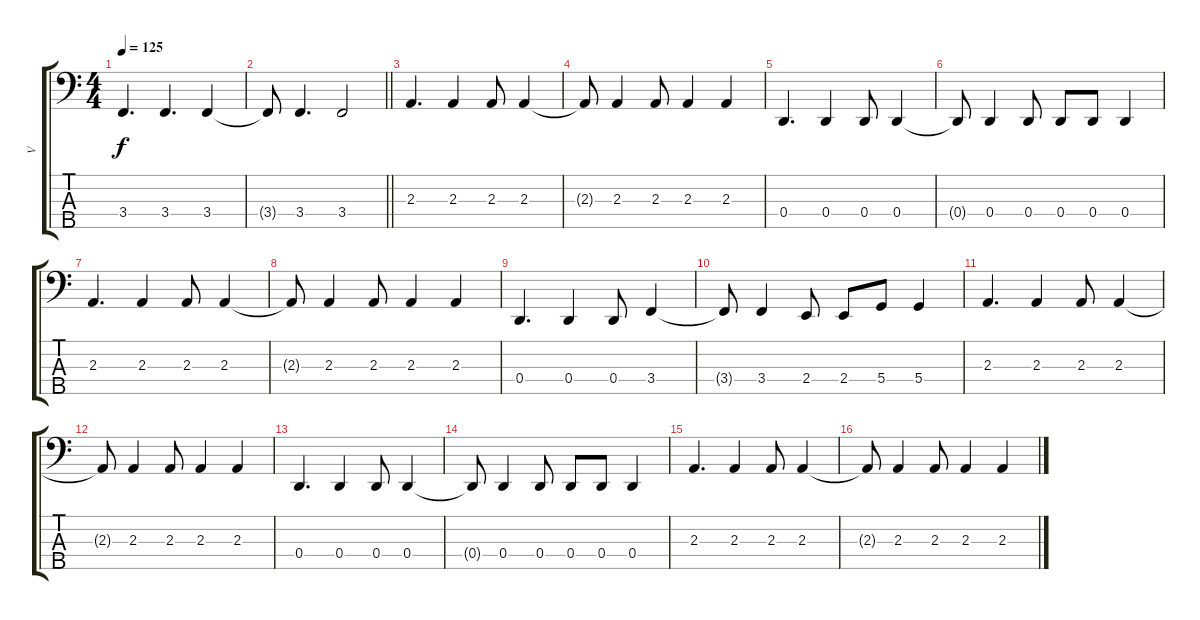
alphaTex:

\track ("V" "V") {instrument electricbassfinger}
\staff {score tabs}
\tuning (F2 C2 G1 D1 A0) {hide}
\ts (4 4)
\tempo 125
\clef f4
\ks c
3.4.4{d dy f} 3.4.4{d} 3.4.4 |
\barLineRight lightlight
3.4{t}.8 3.4.4{d} 3.4.2 |
\section ("" "")
2.3.4{d} 2.3.4 2.3.8 2.3.4 |
2.3{t}.8 2.3.4 2.3.8 2.3.4 2.3.4 |
0.4.4{d} 0.4.4 0.4.8 0.4.4 |
0.4{t}.8 0.4.4 0.4.8 0.4.8 0.4.8 0.4.4 |
2.3.4{d} 2.3.4 2.3.8 2.3.4 |
2.3{t}.8 2.3.4 2.3.8 2.3.4 2.3.4 |
0.4.4{d} 0.4.4 0.4.8 3.4.4 |
3.4{t}.8 3.4.4 2.4.8 2.4.8 5.4.8 5.4.4 |
2.3.4{d} 2.3.4 2.3.8 2.3.4 |
2.3{t}.8 2.3.4 2.3.8 2.3.4 2.3.4 |
0.4.4{d} 0.4.4 0.4.8 0.4.4 |
0.4{t}.8 0.4.4 0.4.8 0.4.8 0.4.8 0.4.4 |
2.3.4{d} 2.3.4 2.3.8 2.3.4 |
2.3{t}.8 2.3.4 2.3.8 2.3.4 2.3.4
